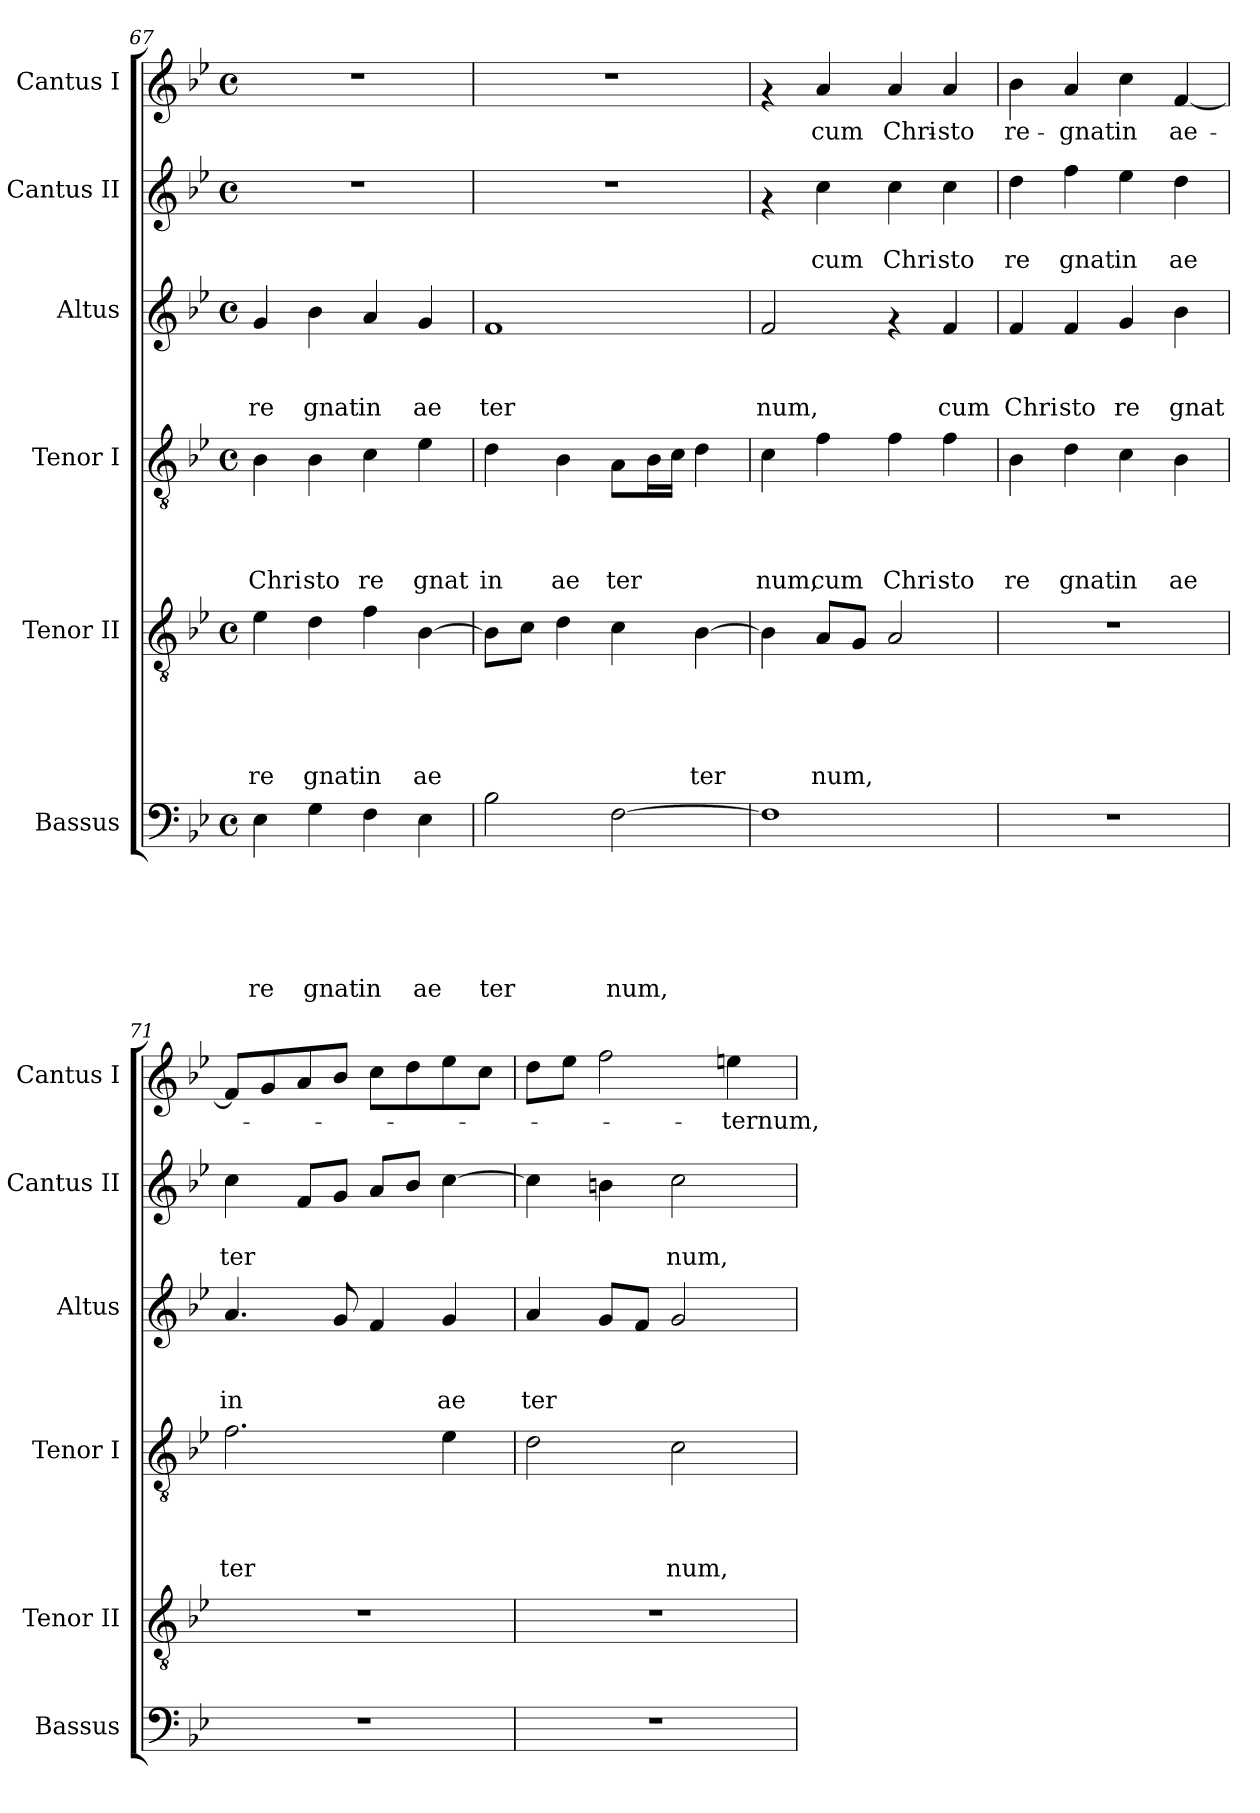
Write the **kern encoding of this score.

**kern	**text	**text	**text	**text	**text	**text	**kern	**text	**text	**text	**text	**text	**kern	**text	**text	**text	**text	**kern	**text	**text	**text	**kern	**text	**text	**kern	**text
*part6	*part6	*part6	*part6	*part6	*part6	*part6	*part5	*part5	*part5	*part5	*part5	*part5	*part4	*part4	*part4	*part4	*part4	*part3	*part3	*part3	*part3	*part2	*part2	*part2	*part1	*part1
*staff6	*staff6	*staff6	*staff6	*staff6	*staff6	*staff6	*staff5	*staff5	*staff5	*staff5	*staff5	*staff5	*staff4	*staff4	*staff4	*staff4	*staff4	*staff3	*staff3	*staff3	*staff3	*staff2	*staff2	*staff2	*staff1	*staff1
*I"Bassus	*	*	*	*	*	*	*I"Tenor II	*	*	*	*	*	*I"Tenor I	*	*	*	*	*I"Altus	*	*	*	*I"Cantus II	*	*	*I"Cantus I	*
*I'Bassus	*	*	*	*	*	*	*I'Tenor II	*	*	*	*	*	*I'Tenor I	*	*	*	*	*I'Altus	*	*	*	*I'Cantus II	*	*	*I'Cantus I	*
*clefF4	*	*	*	*	*	*	*clefGv2	*	*	*	*	*	*clefGv2	*	*	*	*	*clefG2	*	*	*	*clefG2	*	*	*clefG2	*
*k[b-e-]	*	*	*	*	*	*	*k[b-e-]	*	*	*	*	*	*k[b-e-]	*	*	*	*	*k[b-e-]	*	*	*	*k[b-e-]	*	*	*k[b-e-]	*
*B-:	*	*	*	*	*	*	*B-:	*	*	*	*	*	*B-:	*	*	*	*	*B-:	*	*	*	*B-:	*	*	*B-:	*
*M4/4	*	*	*	*	*	*	*M4/4	*	*	*	*	*	*M4/4	*	*	*	*	*M4/4	*	*	*	*M4/4	*	*	*M4/4	*
*met(c)	*	*	*	*	*	*	*met(c)	*	*	*	*	*	*met(c)	*	*	*	*	*met(c)	*	*	*	*met(c)	*	*	*met(c)	*
=67	=67	=67	=67	=67	=67	=67	=67	=67	=67	=67	=67	=67	=67	=67	=67	=67	=67	=67	=67	=67	=67	=67	=67	=67	=67	=67
!	!	!	!	!	!	!LO:LY:b	!	!	!	!	!	!LO:LY:b	!	!	!	!	!LO:LY:b	!	!	!	!LO:LY:b	!	!	!	!	!
4E-\	.	.	.	.	.	re	4e-\	.	.	.	.	re	4B-\	.	.	.	Chri	4g/	.	.	re	1r	.	.	1r	.
!	!	!	!	!	!	!LO:LY:b	!	!	!	!	!	!LO:LY:b	!	!	!	!	!LO:LY:b	!	!	!	!LO:LY:b	!	!	!	!	!
4G\	.	.	.	.	.	gnat	4d\	.	.	.	.	gnat	4B-\	.	.	.	sto	4b-\	.	.	gnat	.	.	.	.	.
!	!	!	!	!	!	!LO:LY:b	!	!	!	!	!	!LO:LY:b	!	!	!	!	!LO:LY:b	!	!	!	!LO:LY:b	!	!	!	!	!
4F\	.	.	.	.	.	in	4f\	.	.	.	.	in	4c\	.	.	.	re	4a/	.	.	in	.	.	.	.	.
!	!	!	!	!	!	!LO:LY:b	!	!	!	!	!	!LO:LY:b	!	!	!	!	!LO:LY:b	!	!	!	!LO:LY:b	!	!	!	!	!
4E-\	.	.	.	.	.	ae	[>4B-\	.	.	.	.	ae	4e-\	.	.	.	gnat	4g/	.	.	ae	.	.	.	.	.
=68	=68	=68	=68	=68	=68	=68	=68	=68	=68	=68	=68	=68	=68	=68	=68	=68	=68	=68	=68	=68	=68	=68	=68	=68	=68	=68
!	!	!	!	!	!	!LO:LY:b	!	!	!	!	!	!	!	!	!	!	!LO:LY:b	!	!	!	!LO:LY:b	!	!	!	!	!
2B-\	.	.	.	.	.	ter	8B-\L]	.	.	.	.	.	4d\	.	.	.	in	1f	.	.	ter	1r	.	.	1r	.
.	.	.	.	.	.	.	8c\J	.	.	.	.	.	.	.	.	.	.	.	.	.	.	.	.	.	.	.
!	!	!	!	!	!	!	!	!	!	!	!	!	!	!	!	!	!LO:LY:b	!	!	!	!	!	!	!	!	!
.	.	.	.	.	.	.	4d\	.	.	.	.	.	4B-\	.	.	.	ae	.	.	.	.	.	.	.	.	.
!	!	!	!	!	!	!LO:LY:b	!	!	!	!	!	!	!	!	!	!	!LO:LY:b	!	!	!	!	!	!	!	!	!
[>2F\	.	.	.	.	.	num,	4c\	.	.	.	.	.	8A\L	.	.	.	ter	.	.	.	.	.	.	.	.	.
.	.	.	.	.	.	.	.	.	.	.	.	.	16B-\L	.	.	.	.	.	.	.	.	.	.	.	.	.
.	.	.	.	.	.	.	.	.	.	.	.	.	16c\JJ	.	.	.	.	.	.	.	.	.	.	.	.	.
!	!	!	!	!	!	!	!	!	!	!	!	!LO:LY:b	!	!	!	!	!	!	!	!	!	!	!	!	!	!
.	.	.	.	.	.	.	[>4B-\	.	.	.	.	ter	4d\	.	.	.	.	.	.	.	.	.	.	.	.	.
=69	=69	=69	=69	=69	=69	=69	=69	=69	=69	=69	=69	=69	=69	=69	=69	=69	=69	=69	=69	=69	=69	=69	=69	=69	=69	=69
!	!	!	!	!	!	!	!	!	!	!	!	!	!	!	!	!	!LO:LY:b	!	!	!	!LO:LY:b	!	!	!	!	!
1F]	.	.	.	.	.	.	4B-\]	.	.	.	.	.	4c\	.	.	.	num,	2f/	.	.	num,	4rf	.	.	4rf	.
!	!	!	!	!	!	!	!	!	!	!	!	!LO:LY:b	!	!	!	!	!LO:LY:b	!	!	!	!	!	!	!LO:LY:b	!	!LO:LY:b
.	.	.	.	.	.	.	8A/L	.	.	.	.	num,	4f\	.	.	.	cum	.	.	.	.	4cc\	.	cum	4a/	cum
.	.	.	.	.	.	.	8G/J	.	.	.	.	.	.	.	.	.	.	.	.	.	.	.	.	.	.	.
!	!	!	!	!	!	!	!	!	!	!	!	!	!	!	!	!	!LO:LY:b	!	!	!	!	!	!	!LO:LY:b	!	!LO:LY:b
.	.	.	.	.	.	.	2A/	.	.	.	.	.	4f\	.	.	.	Chri	4rf	.	.	.	4cc\	.	Chri	4a/	Chri-
!	!	!	!	!	!	!	!	!	!	!	!	!	!	!	!	!	!LO:LY:b	!	!	!	!LO:LY:b	!	!	!LO:LY:b	!	!LO:LY:b
.	.	.	.	.	.	.	.	.	.	.	.	.	4f\	.	.	.	sto	4f/	.	.	cum	4cc\	.	sto	4a/	-sto
=70	=70	=70	=70	=70	=70	=70	=70	=70	=70	=70	=70	=70	=70	=70	=70	=70	=70	=70	=70	=70	=70	=70	=70	=70	=70	=70
!	!	!	!	!	!	!	!	!	!	!	!	!	!	!	!	!	!LO:LY:b	!	!	!	!LO:LY:b	!	!	!LO:LY:b	!	!LO:LY:b
1r	.	.	.	.	.	.	1r	.	.	.	.	.	4B-\	.	.	.	re	4f/	.	.	Chri	4dd\	.	re	4b-\	re-
!	!	!	!	!	!	!	!	!	!	!	!	!	!	!	!	!	!LO:LY:b	!	!	!	!LO:LY:b	!	!	!LO:LY:b	!	!LO:LY:b
.	.	.	.	.	.	.	.	.	.	.	.	.	4d\	.	.	.	gnat	4f/	.	.	sto	4ff\	.	gnat	4a/	-gnat
!	!	!	!	!	!	!	!	!	!	!	!	!	!	!	!	!	!LO:LY:b	!	!	!	!LO:LY:b	!	!	!LO:LY:b	!	!LO:LY:b
.	.	.	.	.	.	.	.	.	.	.	.	.	4c\	.	.	.	in	4g/	.	.	re	4ee-\	.	in	4cc\	in
!	!	!	!	!	!	!	!	!	!	!	!	!	!	!	!	!	!LO:LY:b	!	!	!	!LO:LY:b	!	!	!LO:LY:b	!	!LO:LY:b
.	.	.	.	.	.	.	.	.	.	.	.	.	4B-\	.	.	.	ae	4b-\	.	.	gnat	4dd\	.	ae	[<4f/	ae-
=71	=71	=71	=71	=71	=71	=71	=71	=71	=71	=71	=71	=71	=71	=71	=71	=71	=71	=71	=71	=71	=71	=71	=71	=71	=71	=71
!	!	!	!	!	!	!	!	!	!	!	!	!	!	!	!	!	!LO:LY:b	!	!	!	!LO:LY:b	!	!	!LO:LY:b	!	!
1r	.	.	.	.	.	.	1r	.	.	.	.	.	2.f\	.	.	.	ter	4.a/	.	.	in	4cc\	.	ter	8f/L]	.
.	.	.	.	.	.	.	.	.	.	.	.	.	.	.	.	.	.	.	.	.	.	.	.	.	8g/	.
.	.	.	.	.	.	.	.	.	.	.	.	.	.	.	.	.	.	.	.	.	.	8f/L	.	.	8a/	.
.	.	.	.	.	.	.	.	.	.	.	.	.	.	.	.	.	.	8g/	.	.	.	8g/J	.	.	8b-/J	.
.	.	.	.	.	.	.	.	.	.	.	.	.	.	.	.	.	.	4f/	.	.	.	8a/L	.	.	8cc\L	.
.	.	.	.	.	.	.	.	.	.	.	.	.	.	.	.	.	.	.	.	.	.	8b-/J	.	.	8dd\	.
!	!	!	!	!	!	!	!	!	!	!	!	!	!	!	!	!	!	!	!	!	!LO:LY:b	!	!	!	!	!
.	.	.	.	.	.	.	.	.	.	.	.	.	4e-\	.	.	.	.	4g/	.	.	ae	[<4cc\	.	.	8ee-\	.
.	.	.	.	.	.	.	.	.	.	.	.	.	.	.	.	.	.	.	.	.	.	.	.	.	8cc\J	.
!!LO:LB:g=z
=72	=72	=72	=72	=72	=72	=72	=72	=72	=72	=72	=72	=72	=72	=72	=72	=72	=72	=72	=72	=72	=72	=72	=72	=72	=72	=72
!	!	!	!	!	!	!	!	!	!	!	!	!	!	!	!	!	!	!	!	!	!LO:LY:b	!	!	!	!	!
1r	.	.	.	.	.	.	1r	.	.	.	.	.	2d\	.	.	.	.	4a/	.	.	ter	4cc\]	.	.	8dd\L	.
.	.	.	.	.	.	.	.	.	.	.	.	.	.	.	.	.	.	.	.	.	.	.	.	.	8ee-\J	.
.	.	.	.	.	.	.	.	.	.	.	.	.	.	.	.	.	.	8g/L	.	.	.	4bn\	.	.	2ff\	.
.	.	.	.	.	.	.	.	.	.	.	.	.	.	.	.	.	.	8f/J	.	.	.	.	.	.	.	.
!	!	!	!	!	!	!	!	!	!	!	!	!	!	!	!	!	!LO:LY:b	!	!	!	!	!	!	!LO:LY:b	!	!
.	.	.	.	.	.	.	.	.	.	.	.	.	2c\	.	.	.	num,	2g/	.	.	.	2cc\	.	num,	.	.
!	!	!	!	!	!	!	!	!	!	!	!	!	!	!	!	!	!	!	!	!	!	!	!	!	!	!LO:LY:b
.	.	.	.	.	.	.	.	.	.	.	.	.	.	.	.	.	.	.	.	.	.	.	.	.	4een\	-ternum,
=	=	=	=	=	=	=	=	=	=	=	=	=	=	=	=	=	=	=	=	=	=	=	=	=	=	=
*-	*-	*-	*-	*-	*-	*-	*-	*-	*-	*-	*-	*-	*-	*-	*-	*-	*-	*-	*-	*-	*-	*-	*-	*-	*-	*-
